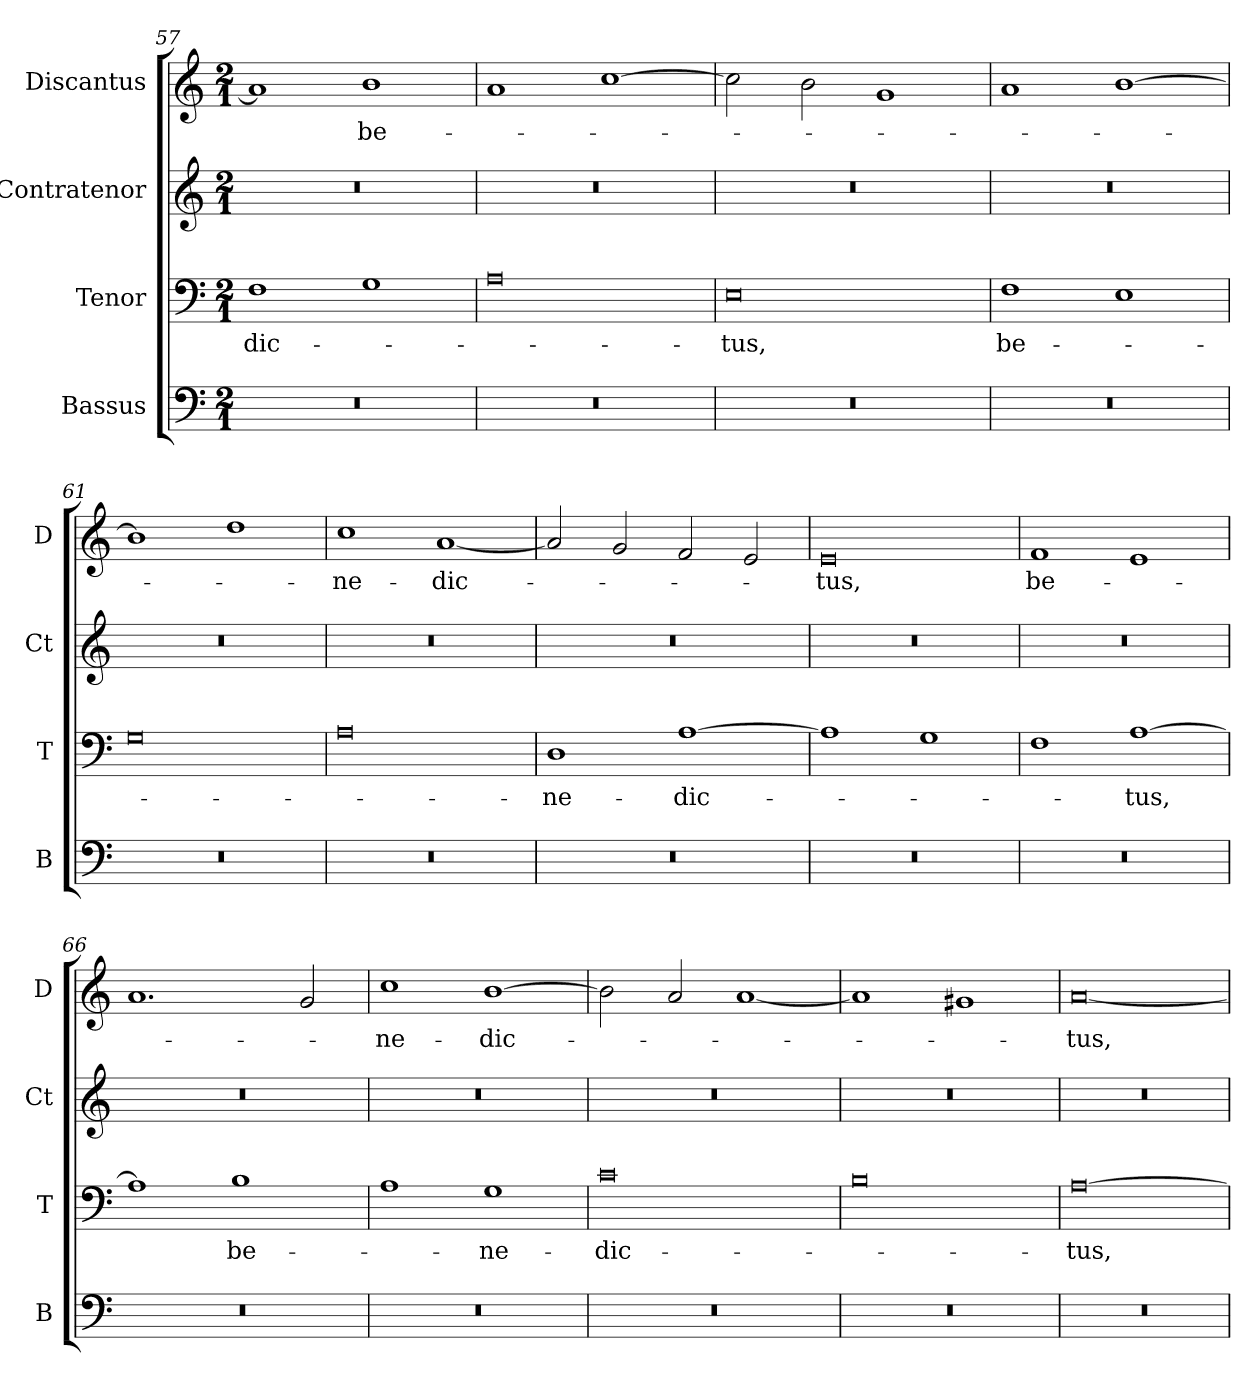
**kern	**kern	**text	**kern	**kern	**text
*part4	*part3	*part3	*part2	*part1	*part1
*staff4	*staff3	*staff3	*staff2	*staff1	*staff1
*I"Bassus	*I"Tenor	*	*I"Contratenor	*I"Discantus	*
*I'B	*I'T	*	*I'Ct	*I'D	*
*clefF4	*clefF4	*	*clefG2	*clefG2	*
*k[]	*k[]	*	*k[]	*k[]	*
*M2/1	*M2/1	*	*M2/1	*M2/1	*
=57	=57	=57	=57	=57	=57
0r	1F	-dic-	0r	1a]	.
.	1G	.	.	1b	be-
=58	=58	=58	=58	=58	=58
0r	0A	.	0r	1a	.
.	.	.	.	[1cc	.
=59	=59	=59	=59	=59	=59
0r	0E	-tus,	0r	2cc\]	.
.	.	.	.	2b\	.
.	.	.	.	1g	.
=60	=60	=60	=60	=60	=60
0r	1F	be-	0r	1a	.
.	1E	.	.	[1b	.
=61	=61	=61	=61	=61	=61
0r	0G	.	0r	1b]	.
.	.	.	.	1dd	.
=62	=62	=62	=62	=62	=62
0r	0A	.	0r	1cc	-ne-
.	.	.	.	[1a	-dic-
=63	=63	=63	=63	=63	=63
0r	1D	-ne-	0r	2a/]	.
.	.	.	.	2g/	.
.	[1A	-dic-	.	2f/	.
.	.	.	.	2e/	.
=64	=64	=64	=64	=64	=64
0r	1A]	.	0r	0e	-tus,
.	1G	.	.	.	.
=65	=65	=65	=65	=65	=65
0r	1F	.	0r	1f	be-
.	[1A	-tus,	.	1e	.
=66	=66	=66	=66	=66	=66
0r	1A]	.	0r	1.a	.
.	1B	be-	.	.	.
.	.	.	.	2g/	.
=67	=67	=67	=67	=67	=67
0r	1A	.	0r	1cc	-ne-
.	1G	-ne-	.	[1b	-dic-
=68	=68	=68	=68	=68	=68
0r	0c	-dic-	0r	2b\]	.
.	.	.	.	2a/	.
.	.	.	.	[1a	.
=69	=69	=69	=69	=69	=69
0r	0B	.	0r	1a]	.
.	.	.	.	1g#X	.
=70	=70	=70	=70	=70	=70
0r	[0A	-tus,	0r	[0a	-tus,-
=	=	=	=	=	=
*-	*-	*-	*-	*-	*-
